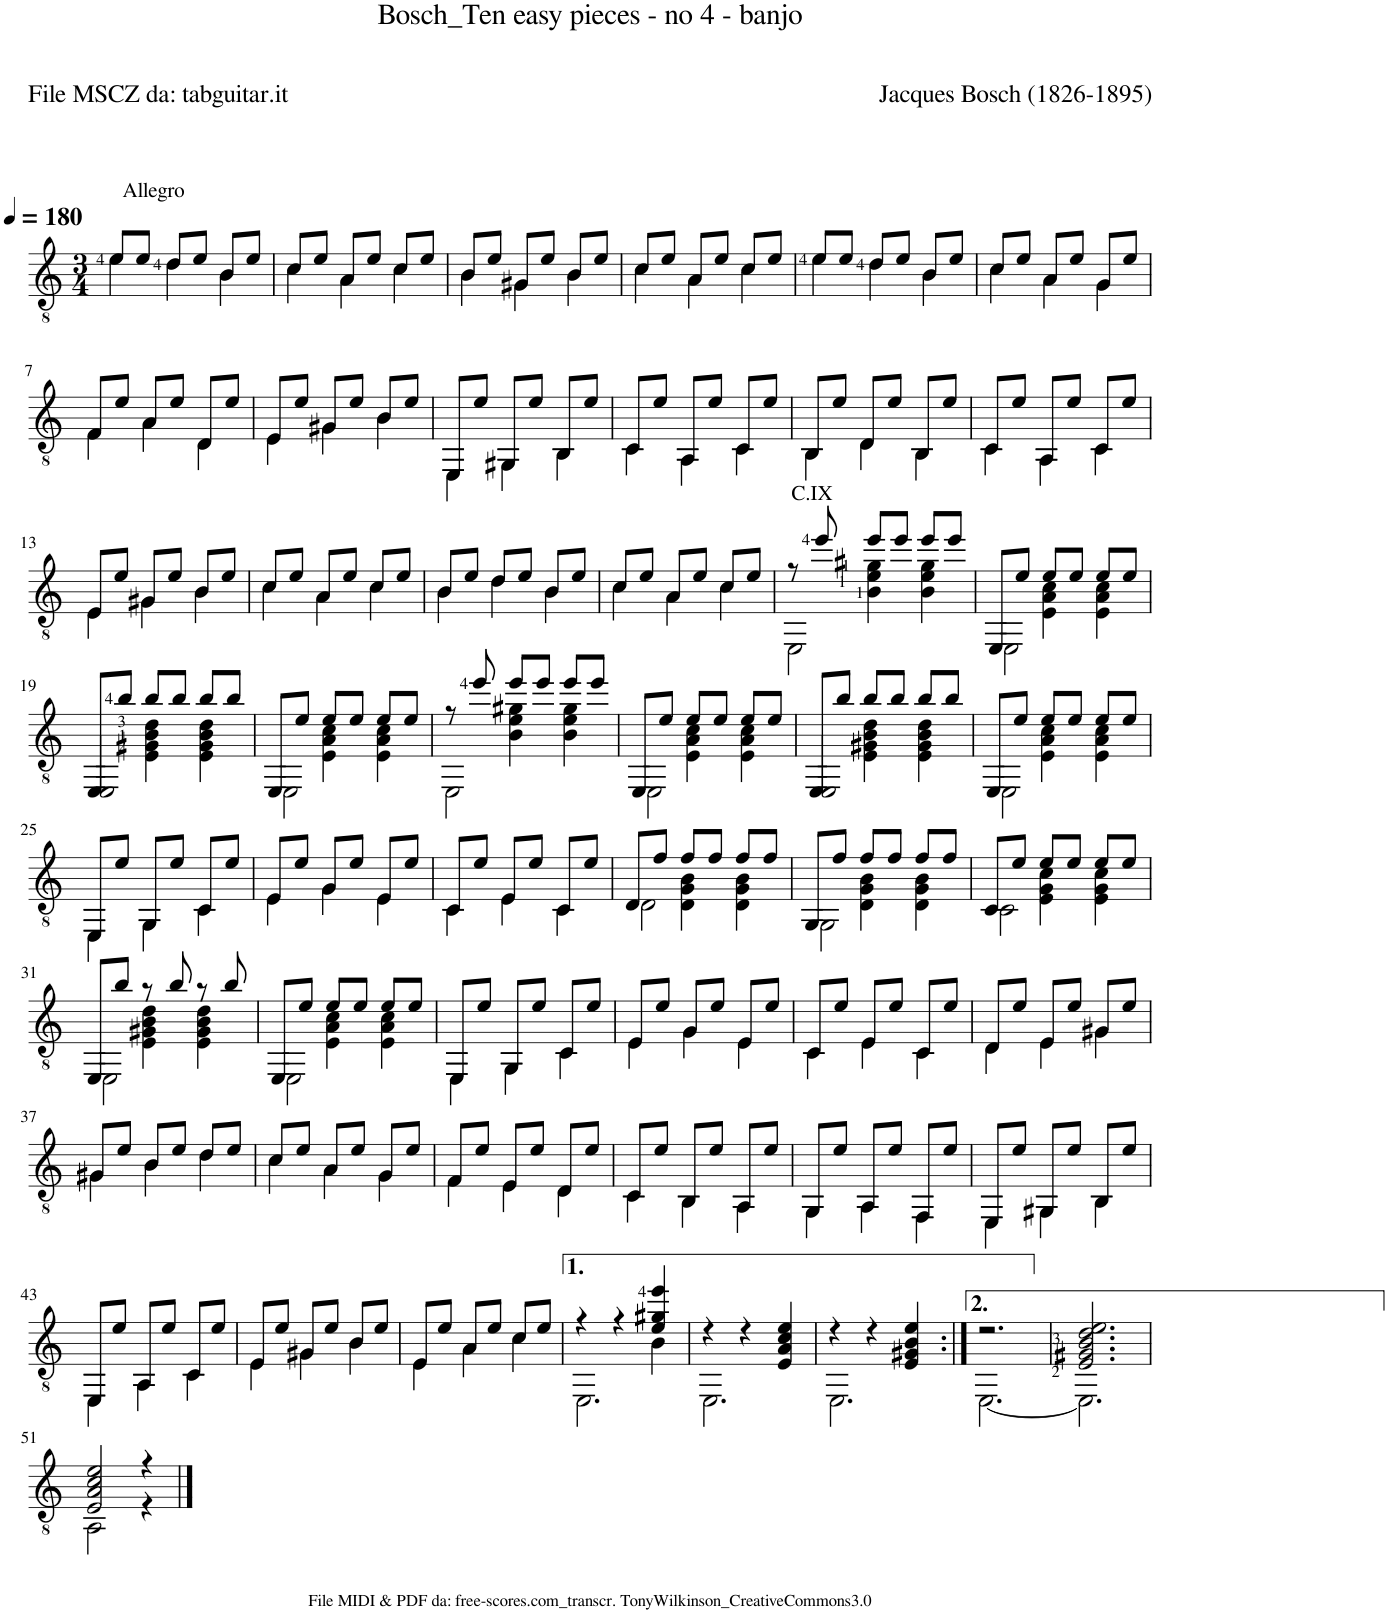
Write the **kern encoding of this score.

**kern
*part1
*staff1
*I"Guitar
*I'Guit.
*clefGv2
*k[]
*M3/4
*MM180
=1
*^
!LO:TX:a:t=Allegro	!
8e/L	4e\
8e/J	.
8d/L	4d\
8e/J	.
8B/L	4B\
8e/J	.
=2	=2
8c/L	4c\
8e/J	.
8A/L	4A\
8e/J	.
8c/L	4c\
8e/J	.
=3	=3
8B/L	4B\
8e/J	.
8G#X/L	4G#\
8e/J	.
8B/L	4B\
8e/J	.
=4	=4
8c/L	4c\
8e/J	.
8A/L	4A\
8e/J	.
8c/L	4c\
8e/J	.
=5	=5
8e/L	4e\
8e/J	.
8d/L	4d\
8e/J	.
8B/L	4B\
8e/J	.
=6	=6
8c/L	4c\
8e/J	.
8A/L	4A\
8e/J	.
8G/L	4G\
8e/J	.
!!LO:LB:g=z	!!
=7	=7
8F/L	4F\
8e/J	.
8A/L	4A\
8e/J	.
8D/L	4D\
8e/J	.
=8	=8
8E/L	4E\
8e/J	.
8G#X/L	4G#\
8e/J	.
8B/L	4B\
8e/J	.
=9	=9
8EE/L	4EE\
8e/J	.
8GG#X/L	4GG#\
8e/J	.
8BB/L	4BB\
8e/J	.
=10	=10
8C/L	4C\
8e/J	.
8AA/L	4AA\
8e/J	.
8C/L	4C\
8e/J	.
=11	=11
8BB/L	4BB\
8e/J	.
8D/L	4D\
8e/J	.
8BB/L	4BB\
8e/J	.
=12	=12
8C/L	4C\
8e/J	.
8AA/L	4AA\
8e/J	.
8C/L	4C\
8e/J	.
!!LO:LB:g=z	!!
=13	=13
8E/L	4E\
8e/J	.
8G#X/L	4G#\
8e/J	.
8B/L	4B\
8e/J	.
=14	=14
8c/L	4c\
8e/J	.
8A/L	4A\
8e/J	.
8c/L	4c\
8e/J	.
=15	=15
8B/L	4B\
8e/J	.
8d/L	4d\
8e/J	.
8B/L	4B\
8e/J	.
=16	=16
8c/L	4c\
8e/J	.
8A/L	4A\
8e/J	.
8c/L	4c\
8e/J	.
=17	=17
*	*^
!LO:TX:a:t=C.IX	!	!
8r	4ryy	2EE\
8ee/	.	.
8ee/L	4B\ 4e\ 4g#X\	.
8ee/J	.	.
8ee/L	4B\ 4e\ 4g#\	4ryy
8ee/J	.	.
=18	=18	=18
8EE/L	4ryy	2EE\
8e/J	.	.
8e/L	4E\ 4A\ 4c\	.
8e/J	.	.
8e/L	4E\ 4A\ 4c\	4ryy
8e/J	.	.
!!LO:LB:g=z	!!	!!
=19	=19	=19
8EE/L	4ryy	2EE/
8b/J	.	.
8b/L	4E\ 4G#X\ 4B\ 4d\	.
8b/J	.	.
8b/L	4E\ 4G#\ 4B\ 4d\	4ryy
8b/J	.	.
=20	=20	=20
8EE/L	4ryy	2EE\
8e/J	.	.
8e/L	4E\ 4A\ 4c\	.
8e/J	.	.
8e/L	4E\ 4A\ 4c\	4ryy
8e/J	.	.
=21	=21	=21
8r	4ryy	2EE\
8ee/	.	.
8ee/L	4B\ 4e\ 4g#X\	.
8ee/J	.	.
8ee/L	4B\ 4e\ 4g#\	4ryy
8ee/J	.	.
=22	=22	=22
8EE/L	4ryy	2EE\
8e/J	.	.
8e/L	4E\ 4A\ 4c\	.
8e/J	.	.
8e/L	4E\ 4A\ 4c\	4ryy
8e/J	.	.
=23	=23	=23
8EE/L	4ryy	2EE/
8b/J	.	.
8b/L	4E\ 4G#X\ 4B\ 4d\	.
8b/J	.	.
8b/L	4E\ 4G#\ 4B\ 4d\	4ryy
8b/J	.	.
=24	=24	=24
8EE/L	4ryy	2EE\
8e/J	.	.
8e/L	4E\ 4A\ 4c\	.
8e/J	.	.
8e/L	4E\ 4A\ 4c\	4ryy
8e/J	.	.
*	*v	*v
!!LO:LB:g=z
=25	=25
8EE/L	4EE\
8e/J	.
8GG/L	4GG\
8e/J	.
8C/L	4C\
8e/J	.
=26	=26
8E/L	4E\
8e/J	.
8G/L	4G\
8e/J	.
8E/L	4E\
8e/J	.
=27	=27
8C/L	4C\
8e/J	.
8E/L	4E\
8e/J	.
8C/L	4C\
8e/J	.
=28	=28
*	*^
8D/L	4ryy	2D\
8f/J	.	.
8f/L	4D\ 4G\ 4B\	.
8f/J	.	.
8f/L	4D\ 4G\ 4B\	4ryy
8f/J	.	.
=29	=29	=29
8GG/L	4ryy	2GG\
8f/J	.	.
8f/L	4D\ 4G\ 4B\	.
8f/J	.	.
8f/L	4D\ 4G\ 4B\	4ryy
8f/J	.	.
=30	=30	=30
8C/L	4ryy	2C\
8e/J	.	.
8e/L	4E\ 4G\ 4c\	.
8e/J	.	.
8e/L	4E\ 4G\ 4c\	4ryy
8e/J	.	.
!!LO:LB:g=z	!!	!!
=31	=31	=31
8EE/L	4ryy	2EE\
8b/J	.	.
8r	4E\ 4G#X\ 4B\ 4d\	.
8b/	.	.
8r	4E\ 4G#\ 4B\ 4d\	4ryy
8b/	.	.
=32	=32	=32
8EE/L	4ryy	2EE\
8e/J	.	.
8e/L	4E\ 4A\ 4c\	.
8e/J	.	.
8e/L	4E\ 4A\ 4c\	4ryy
8e/J	.	.
*	*v	*v
=33	=33
8EE/L	4EE\
8e/J	.
8GG/L	4GG\
8e/J	.
8C/L	4C\
8e/J	.
=34	=34
8E/L	4E\
8e/J	.
8G/L	4G\
8e/J	.
8E/L	4E\
8e/J	.
=35	=35
8C/L	4C\
8e/J	.
8E/L	4E\
8e/J	.
8C/L	4C\
8e/J	.
=36	=36
8D/L	4D\
8e/J	.
8E/L	4E\
8e/J	.
8G#X/L	4G#\
8e/J	.
!!LO:LB:g=z	!!
=37	=37
8G#X/L	4G#\
8e/J	.
8B/L	4B\
8e/J	.
8d/L	4d\
8e/J	.
=38	=38
8c/L	4c\
8e/J	.
8A/L	4A\
8e/J	.
8G/L	4G\
8e/J	.
=39	=39
8F/L	4F\
8e/J	.
8E/L	4E\
8e/J	.
8D/L	4D\
8e/J	.
=40	=40
8C/L	4C\
8e/J	.
8BB/L	4BB\
8e/J	.
8AA/L	4AA\
8e/J	.
=41	=41
8GG/L	4GG\
8e/J	.
8AA/L	4AA\
8e/J	.
8FF/L	4FF\
8e/J	.
=42	=42
8EE/L	4EE\
8e/J	.
8GG#X/L	4GG#\
8e/J	.
8BB/L	4BB\
8e/J	.
!!LO:LB:g=z	!!
=43	=43
8EE/L	4EE\
8e/J	.
8AA/L	4AA\
8e/J	.
8C/L	4C\
8e/J	.
=44	=44
8E/L	4E\
8e/J	.
8G#X/L	4G#\
8e/J	.
8B/L	4B\
8e/J	.
=45	=45
8E/L	4E\
8e/J	.
8A/L	4A\
8e/J	.
8c/L	4c\
8e/J	.
=46	=46
*	*^
4r	2ryy	2.EE\
4r	.	.
4e/ 4g#X/ 4ee/	4B\	.
*	*v	*v
=47	=47
4r	2.EE\
4r	.
4E/ 4A/ 4c/ 4e/	.
=48	=48
4r	2.EE\
4r	.
4E/ 4G#X/ 4B/ 4e/	.
=49:|!	=49:|!
2.r	[2.EE\
=50	=50
2.E/ 2.G#X/ 2.B/ 2.d/ 2.e/	2.EE\]
!!LO:LB:g=z	!!
=51	=51
2E/ 2A/ 2c/ 2e/	2AA\
4r	4r
*v	*v
==
*-
